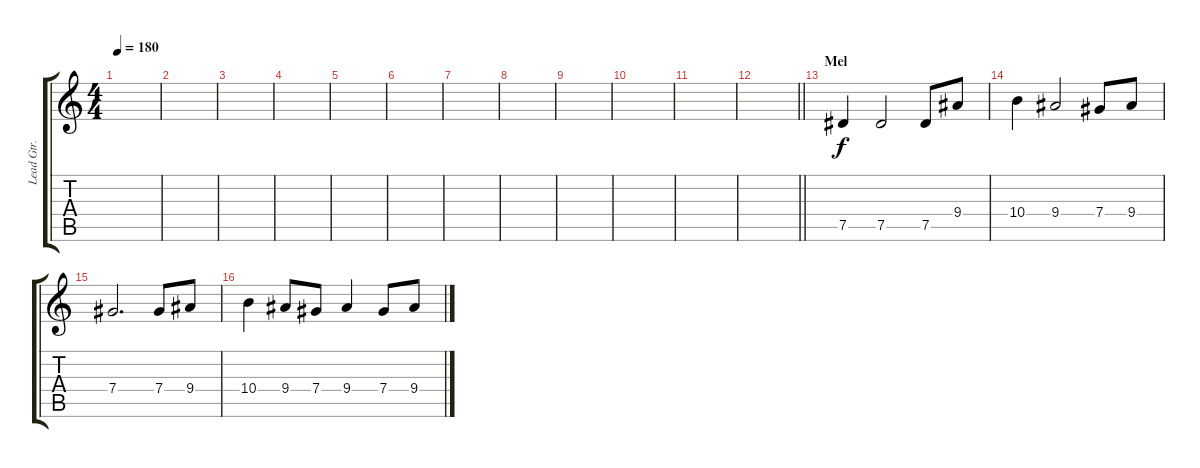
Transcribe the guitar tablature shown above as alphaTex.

\track ("Lead Gtr." "Lead Gtr.") {instrument distortionguitar}
\staff {score tabs}
\tuning (Eb4 Bb3 Gb3 Db3 Ab2 Eb2) {hide}
\ts (4 4)
\tempo 180
\clef g2
\ks c
|
|
|
|
|
|
|
|
|
|
|
\barLineRight lightlight
|
\section ("" "Mel")
7.5.4 7.5.2 7.5.8 9.4.8 |
10.4.4 9.4.2 7.4.8 9.4.8 |
7.4.2{d} 7.4.8 9.4.8 |
10.4.4 9.4.8 7.4.8 9.4.4 7.4.8 9.4.8
